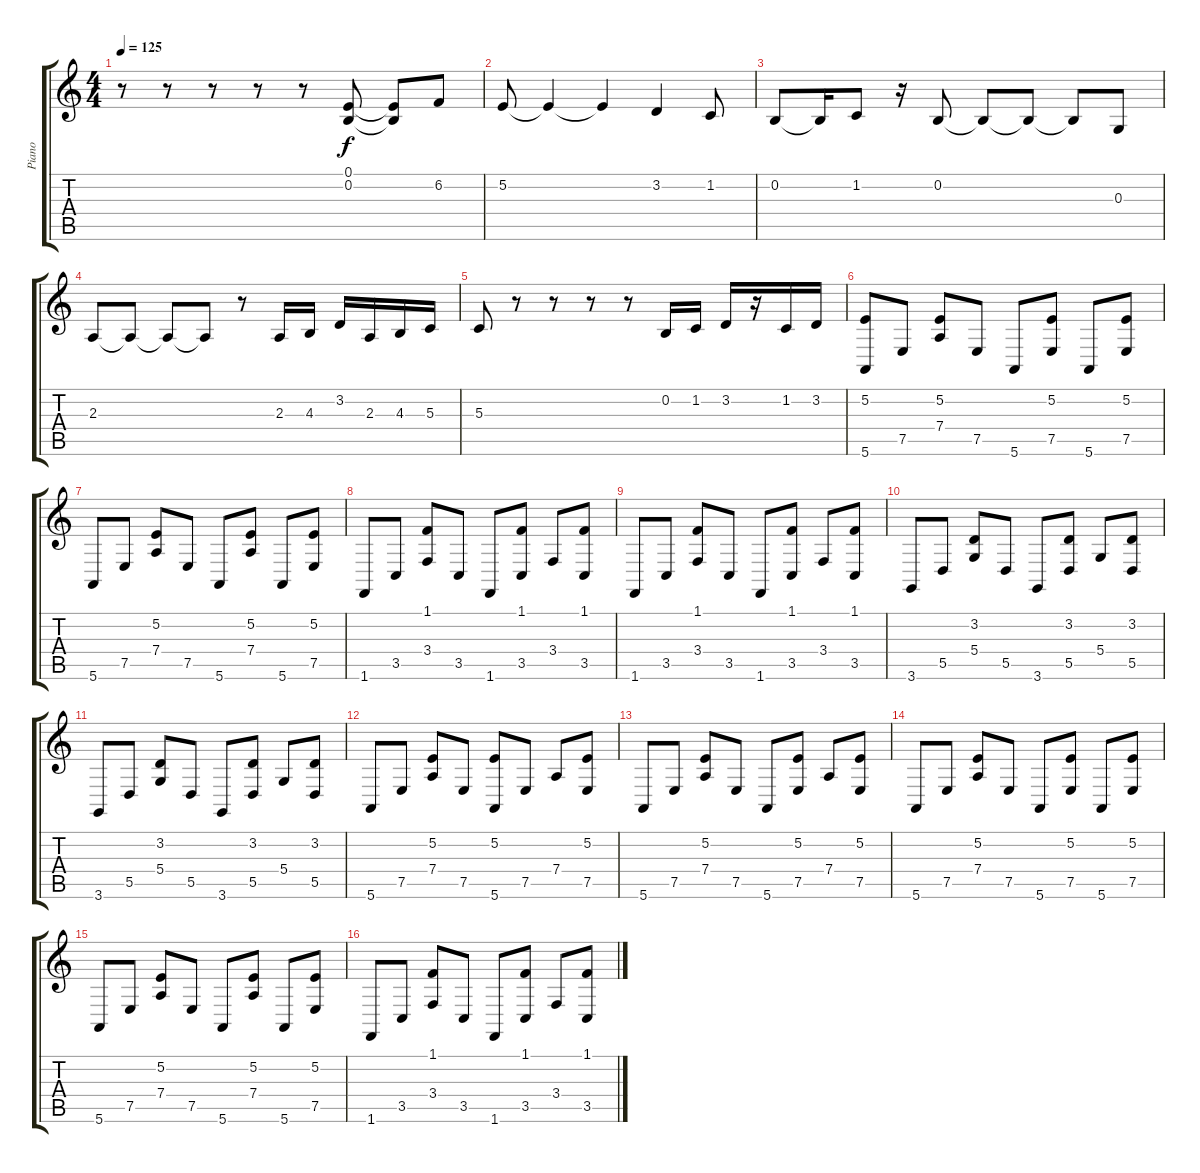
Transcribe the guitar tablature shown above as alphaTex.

\track ("Piano" "Piano") {instrument acousticgrandpiano}
\staff {score tabs}
\tuning (E4 B3 G3 D3 A2 E2) {hide}
\ts (4 4)
\tempo 125
\clef g2
\ks c
r.8{dy f volume 13} r.8 r.8 r.8 r.8 (0.1 0.2).8 (0.1{t} 0.2{t}).8 6.2.8 |
5.2.8 5.2{t}.4 5.2{t}.4 3.2.4 1.2.8 |
0.2.8 0.2{t}.16 1.2.8 r.16 0.2.8 0.2{t}.8 0.2{t}.8 0.2{t}.8 0.3.8 |
2.3.8 2.3{t}.8 2.3{t}.8 2.3{t}.8 r.8 2.3.16 4.3.16 3.2.16 2.3.16 4.3.16 5.3.16 |
5.3.8 r.8 r.8 r.8 r.8 0.2.16 1.2.16 3.2.16 r.16 1.2.16 3.2.16 |
(5.2 5.6).8{volume 11} 7.5.8 (5.2 7.4).8 7.5.8 5.6.8 (5.2 7.5).8 5.6.8 (5.2 7.5).8 |
5.6.8 7.5.8 (5.2 7.4).8 7.5.8 5.6.8 (5.2 7.4).8 5.6.8 (5.2 7.5).8 |
1.6.8 3.5.8 (1.1 3.4).8 3.5.8 1.6.8 (1.1 3.5).8 3.4.8 (1.1 3.5).8 |
1.6.8 3.5.8 (1.1 3.4).8 3.5.8 1.6.8 (1.1 3.5).8 3.4.8 (1.1 3.5).8 |
3.6.8 5.5.8 (3.2 5.4).8 5.5.8 3.6.8 (3.2 5.5).8 5.4.8 (3.2 5.5).8 |
3.6.8 5.5.8 (3.2 5.4).8 5.5.8 3.6.8 (3.2 5.5).8 5.4.8 (3.2 5.5).8 |
5.6.8 7.5.8 (5.2 7.4).8 7.5.8 (5.2 5.6).8 7.5.8 7.4.8 (5.2 7.5).8 |
5.6.8 7.5.8 (5.2 7.4).8 7.5.8 5.6.8 (5.2 7.5).8 7.4.8 (5.2 7.5).8 |
5.6.8 7.5.8 (5.2 7.4).8 7.5.8 5.6.8 (5.2 7.5).8 5.6.8 (5.2 7.5).8 |
5.6.8 7.5.8 (5.2 7.4).8 7.5.8 5.6.8 (5.2 7.4).8 5.6.8 (5.2 7.5).8 |
1.6.8 3.5.8 (1.1 3.4).8 3.5.8 1.6.8 (1.1 3.5).8 3.4.8 (1.1 3.5).8
